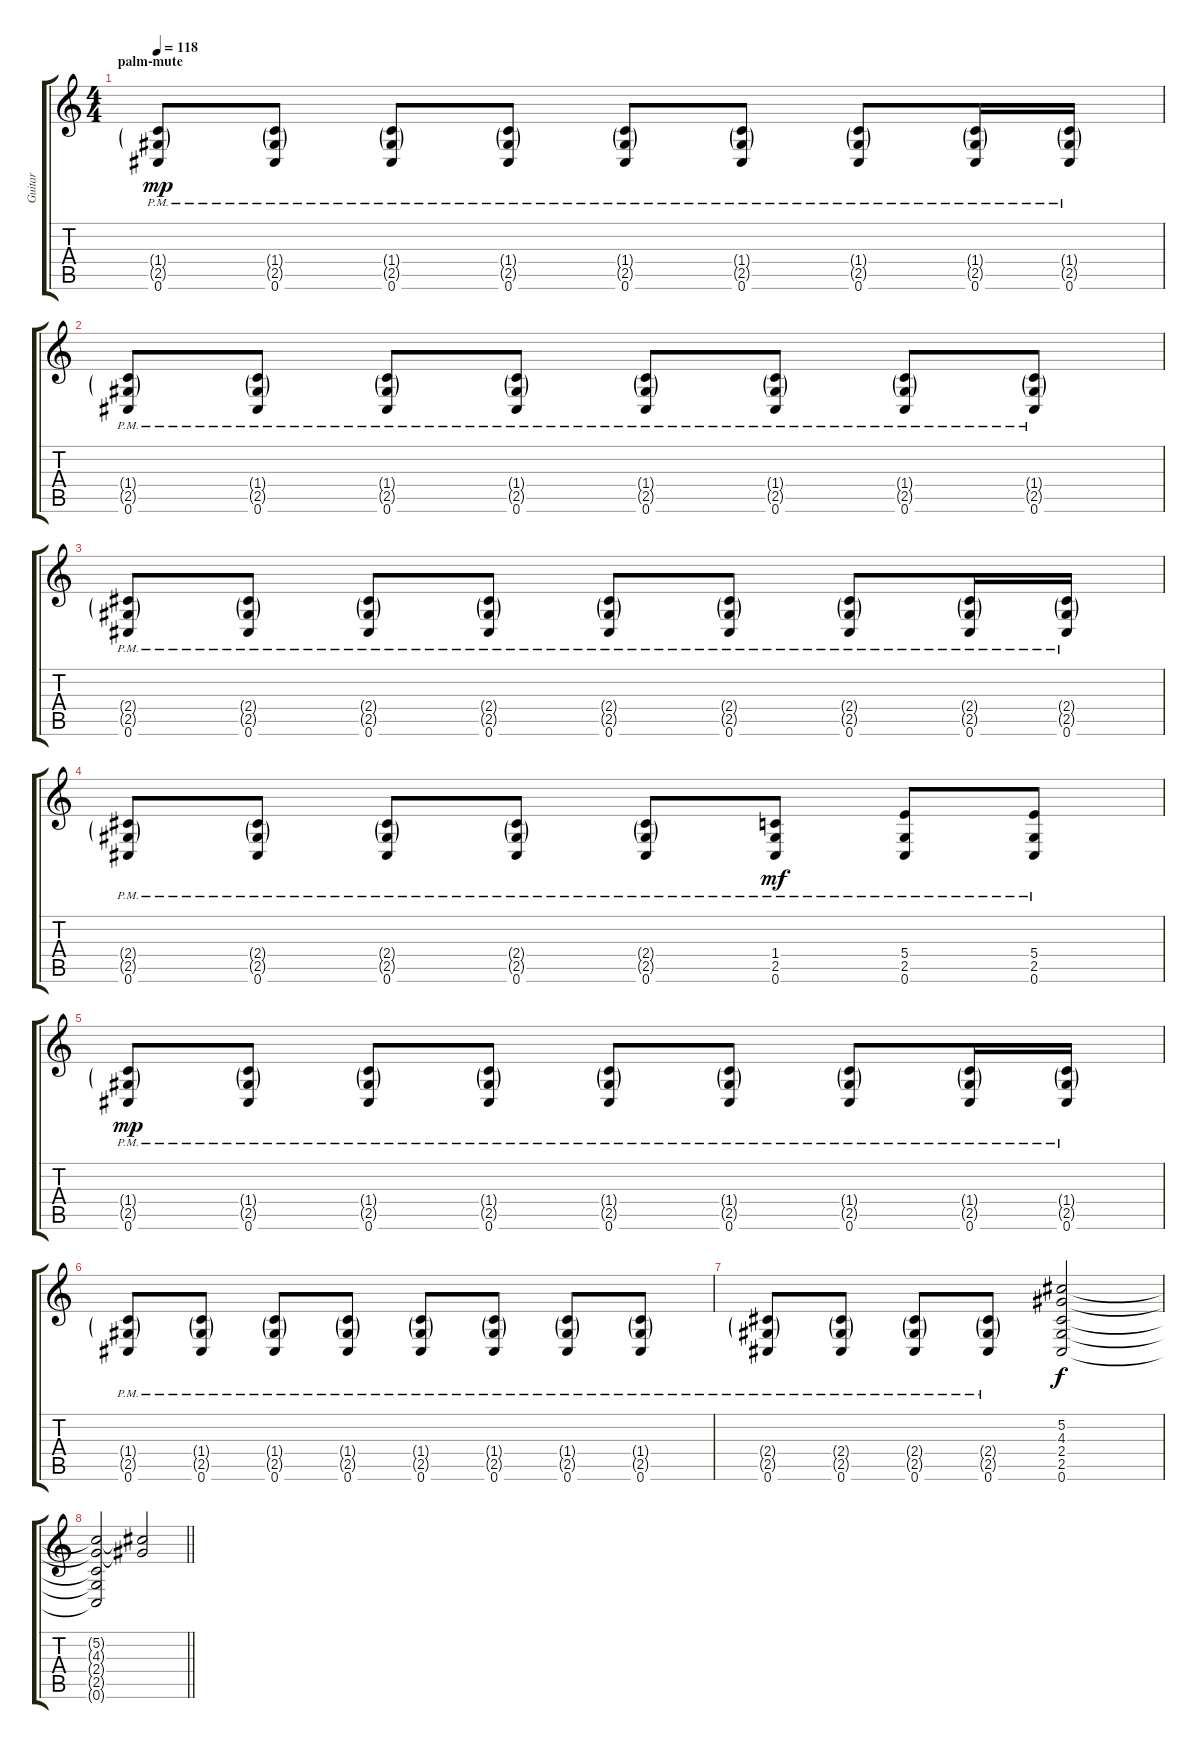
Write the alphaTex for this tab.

\track ("Guitar" "Guitar") {instrument distortionguitar}
\staff {score tabs}
\tuning (Db4 Ab3 E3 B2 Gb2 Db2) {hide}
\ts (4 4)
\section ("" "palm-mute")
\tempo 118
\clef g2
\ks c
(1.4{g pm} 2.5{g pm} 0.6{pm}).8{dy mp balance 8} (1.4{g pm} 2.5{g pm} 0.6{pm}).8 (1.4{g pm} 2.5{g pm} 0.6{pm}).8 (1.4{g pm} 2.5{g pm} 0.6{pm}).8 (1.4{g pm} 2.5{g pm} 0.6{pm}).8 (1.4{g pm} 2.5{g pm} 0.6{pm}).8 (1.4{g pm} 2.5{g pm} 0.6{pm}).8 (1.4{g pm} 2.5{g pm} 0.6{pm}).16 (1.4{g pm} 2.5{g pm} 0.6{pm}).16 |
(1.4{g pm} 2.5{g pm} 0.6{pm}).8 (1.4{g pm} 2.5{g pm} 0.6{pm}).8 (1.4{g pm} 2.5{g pm} 0.6{pm}).8 (1.4{g pm} 2.5{g pm} 0.6{pm}).8 (1.4{g pm} 2.5{g pm} 0.6{pm}).8 (1.4{g pm} 2.5{g pm} 0.6{pm}).8 (1.4{g pm} 2.5{g pm} 0.6{pm}).8 (1.4{g pm} 2.5{g pm} 0.6{pm}).8 |
(2.4{g pm} 2.5{g pm} 0.6{pm}).8 (2.4{g pm} 2.5{g pm} 0.6{pm}).8 (2.4{g pm} 2.5{g pm} 0.6{pm}).8 (2.4{g pm} 2.5{g pm} 0.6{pm}).8 (2.4{g pm} 2.5{g pm} 0.6{pm}).8 (2.4{g pm} 2.5{g pm} 0.6{pm}).8 (2.4{g pm} 2.5{g pm} 0.6{pm}).8 (2.4{g pm} 2.5{g pm} 0.6{pm}).16 (2.4{g pm} 2.5{g pm} 0.6{pm}).16 |
(2.4{g pm} 2.5{g pm} 0.6{pm}).8 (2.4{g pm} 2.5{g pm} 0.6{pm}).8 (2.4{g pm} 2.5{g pm} 0.6{pm}).8 (2.4{g pm} 2.5{g pm} 0.6{pm}).8 (2.4{g pm} 2.5{g pm} 0.6{pm}).8 (1.4{pm} 2.5{pm} 0.6{pm}).8{dy mf} (5.4{pm} 2.5{pm} 0.6{pm}).8 (5.4{pm} 2.5{pm} 0.6{pm}).8 |
(1.4{g pm} 2.5{g pm} 0.6{pm}).8{dy mp} (1.4{g pm} 2.5{g pm} 0.6{pm}).8 (1.4{g pm} 2.5{g pm} 0.6{pm}).8 (1.4{g pm} 2.5{g pm} 0.6{pm}).8 (1.4{g pm} 2.5{g pm} 0.6{pm}).8 (1.4{g pm} 2.5{g pm} 0.6{pm}).8 (1.4{g pm} 2.5{g pm} 0.6{pm}).8 (1.4{g pm} 2.5{g pm} 0.6{pm}).16 (1.4{g pm} 2.5{g pm} 0.6{pm}).16 |
(1.4{g pm} 2.5{g pm} 0.6{pm}).8 (1.4{g pm} 2.5{g pm} 0.6{pm}).8 (1.4{g pm} 2.5{g pm} 0.6{pm}).8 (1.4{g pm} 2.5{g pm} 0.6{pm}).8 (1.4{g pm} 2.5{g pm} 0.6{pm}).8 (1.4{g pm} 2.5{g pm} 0.6{pm}).8 (1.4{g pm} 2.5{g pm} 0.6{pm}).8 (1.4{g pm} 2.5{g pm} 0.6{pm}).8 |
(2.4{g pm} 2.5{g pm} 0.6{pm}).8 (2.4{g pm} 2.5{g pm} 0.6{pm}).8 (2.4{g pm} 2.5{g pm} 0.6{pm}).8 (2.4{g pm} 2.5{g pm} 0.6{pm}).8 (5.2 4.3 2.4 2.5 0.6).2{dy f balance 0} |
\barLineRight lightlight
(5.2{t} 4.3{t} 2.4{t} 2.5{t} 0.6{t}).2 (5.2{t} 4.3{t}).2
